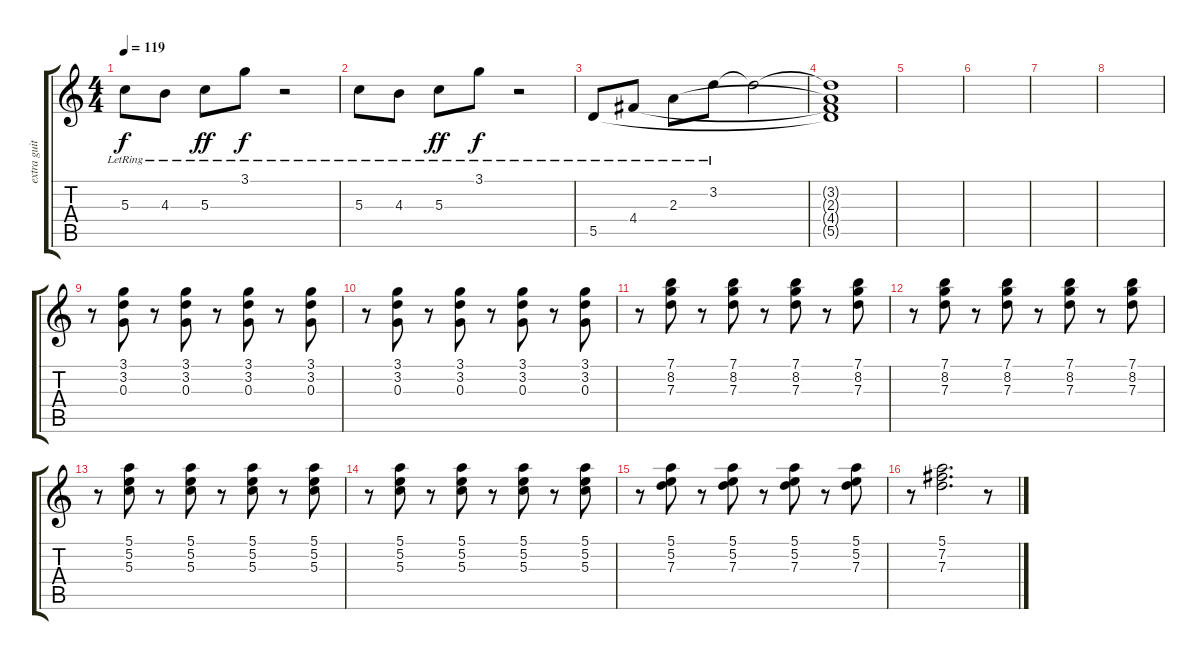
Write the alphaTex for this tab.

\track ("extra guitar" "extra guit") {instrument electricguitarclean}
\staff {score tabs}
\tuning (E4 B3 G3 D3 A2 E2) {hide}
\ts (4 4)
\tempo 119
\clef g2
\ks c
5.3{lr}.8{dy f volume 7} 4.3{lr}.8 5.3{lr}.8{dy ff} 3.1{lr}.8{dy f} r.2 |
5.3{lr}.8 4.3{lr}.8 5.3{lr}.8{dy ff} 3.1{lr}.8{dy f} r.2{volume 13} |
5.5{lr}.8 4.4{lr}.8 2.3{lr}.8 3.2{lr}.8 3.2{t}.2 |
(3.2{t} 2.3{t} 4.4{t} 5.5{t}).1 |
|
|
|
|
r.8 (3.1 3.2 0.3).8 r.8 (3.1 3.2 0.3).8 r.8 (3.1 3.2 0.3).8 r.8 (3.1 3.2 0.3).8 |
r.8 (3.1 3.2 0.3).8 r.8 (3.1 3.2 0.3).8 r.8 (3.1 3.2 0.3).8 r.8 (3.1 3.2 0.3).8 |
r.8 (7.1 8.2 7.3).8 r.8 (7.1 8.2 7.3).8 r.8 (7.1 8.2 7.3).8 r.8 (7.1 8.2 7.3).8 |
r.8 (7.1 8.2 7.3).8 r.8 (7.1 8.2 7.3).8 r.8 (7.1 8.2 7.3).8 r.8 (7.1 8.2 7.3).8 |
r.8 (5.1 5.2 5.3).8 r.8 (5.1 5.2 5.3).8 r.8 (5.1 5.2 5.3).8 r.8 (5.1 5.2 5.3).8 |
r.8 (5.1 5.2 5.3).8 r.8 (5.1 5.2 5.3).8 r.8 (5.1 5.2 5.3).8 r.8 (5.1 5.2 5.3).8 |
r.8 (5.1 5.2 7.3).8 r.8 (5.1 5.2 7.3).8 r.8 (5.1 5.2 7.3).8 r.8 (5.1 5.2 7.3).8 |
r.8 (5.1 7.2 7.3).2{d} r.8{volume 14 instrument electricguitarjazz}
